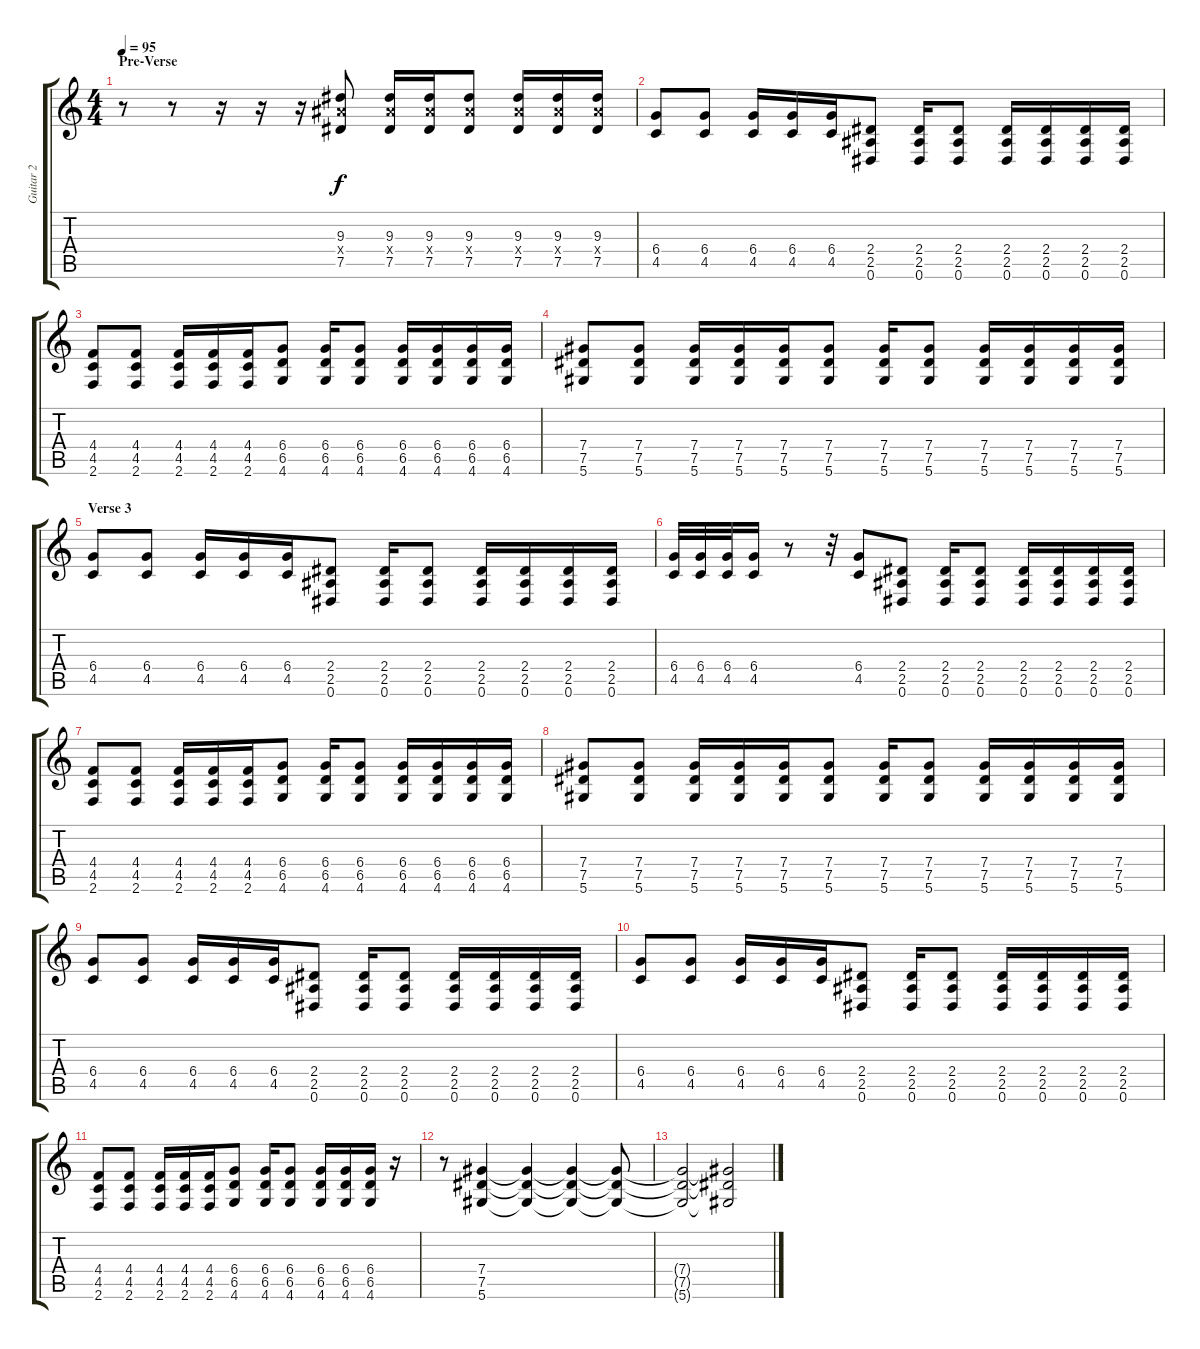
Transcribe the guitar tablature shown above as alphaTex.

\track ("Guitar 2" "Guitar 2") {instrument distortionguitar}
\staff {score tabs}
\tuning (Eb4 Bb3 Gb3 Db3 Ab2 Eb2) {hide}
\ts (4 4)
\section ("" "Pre-Verse")
\tempo 95
\clef g2
\ks c
r.8{dy f} r.8 r.16 r.16 r.16 (9.3 9.4{x} 7.5).8 (9.3 9.4{x} 7.5).16 (9.3 9.4{x} 7.5).16 (9.3 9.4{x} 7.5).8 (9.3 9.4{x} 7.5).16 (9.3 9.4{x} 7.5).16 (9.3 9.4{x} 7.5).16 |
(6.4 4.5).8 (6.4 4.5).8 (6.4 4.5).16 (6.4 4.5).16 (6.4 4.5).16 (2.4 2.5 0.6).8 (2.4 2.5 0.6).16 (2.4 2.5 0.6).8 (2.4 2.5 0.6).16 (2.4 2.5 0.6).16 (2.4 2.5 0.6).16 (2.4 2.5 0.6).16 |
(4.4 4.5 2.6).8 (4.4 4.5 2.6).8 (4.4 4.5 2.6).16 (4.4 4.5 2.6).16 (4.4 4.5 2.6).16 (6.4 6.5 4.6).8 (6.4 6.5 4.6).16 (6.4 6.5 4.6).8 (6.4 6.5 4.6).16 (6.4 6.5 4.6).16 (6.4 6.5 4.6).16 (6.4 6.5 4.6).16 |
(7.4 7.5 5.6).8 (7.4 7.5 5.6).8 (7.4 7.5 5.6).16 (7.4 7.5 5.6).16 (7.4 7.5 5.6).16 (7.4 7.5 5.6).8 (7.4 7.5 5.6).16 (7.4 7.5 5.6).8 (7.4 7.5 5.6).16 (7.4 7.5 5.6).16 (7.4 7.5 5.6).16 (7.4 7.5 5.6).16 |
\section ("" "Verse 3")
(6.4 4.5).8 (6.4 4.5).8 (6.4 4.5).16 (6.4 4.5).16 (6.4 4.5).16 (2.4 2.5 0.6).8 (2.4 2.5 0.6).16 (2.4 2.5 0.6).8 (2.4 2.5 0.6).16 (2.4 2.5 0.6).16 (2.4 2.5 0.6).16 (2.4 2.5 0.6).16 |
(6.4 4.5).32 (6.4 4.5).32 (6.4 4.5).32 (6.4 4.5).16 r.8 r.32 (6.4 4.5).8 (2.4 2.5 0.6).8 (2.4 2.5 0.6).16 (2.4 2.5 0.6).8 (2.4 2.5 0.6).16 (2.4 2.5 0.6).16 (2.4 2.5 0.6).16 (2.4 2.5 0.6).16 |
(4.4 4.5 2.6).8 (4.4 4.5 2.6).8 (4.4 4.5 2.6).16 (4.4 4.5 2.6).16 (4.4 4.5 2.6).16 (6.4 6.5 4.6).8 (6.4 6.5 4.6).16 (6.4 6.5 4.6).8 (6.4 6.5 4.6).16 (6.4 6.5 4.6).16 (6.4 6.5 4.6).16 (6.4 6.5 4.6).16 |
(7.4 7.5 5.6).8 (7.4 7.5 5.6).8 (7.4 7.5 5.6).16 (7.4 7.5 5.6).16 (7.4 7.5 5.6).16 (7.4 7.5 5.6).8 (7.4 7.5 5.6).16 (7.4 7.5 5.6).8 (7.4 7.5 5.6).16 (7.4 7.5 5.6).16 (7.4 7.5 5.6).16 (7.4 7.5 5.6).16 |
(6.4 4.5).8 (6.4 4.5).8 (6.4 4.5).16 (6.4 4.5).16 (6.4 4.5).16 (2.4 2.5 0.6).8 (2.4 2.5 0.6).16 (2.4 2.5 0.6).8 (2.4 2.5 0.6).16 (2.4 2.5 0.6).16 (2.4 2.5 0.6).16 (2.4 2.5 0.6).16 |
(6.4 4.5).8 (6.4 4.5).8 (6.4 4.5).16 (6.4 4.5).16 (6.4 4.5).16 (2.4 2.5 0.6).8 (2.4 2.5 0.6).16 (2.4 2.5 0.6).8 (2.4 2.5 0.6).16 (2.4 2.5 0.6).16 (2.4 2.5 0.6).16 (2.4 2.5 0.6).16 |
(4.4 4.5 2.6).8 (4.4 4.5 2.6).8 (4.4 4.5 2.6).16 (4.4 4.5 2.6).16 (4.4 4.5 2.6).16 (6.4 6.5 4.6).8 (6.4 6.5 4.6).16 (6.4 6.5 4.6).8 (6.4 6.5 4.6).16 (6.4 6.5 4.6).16 (6.4 6.5 4.6).16 r.16 |
r.8 (7.4 7.5 5.6).4 (7.4{t} 7.5{t} 5.6{t}).4 (7.4{t} 7.5{t} 5.6{t}).4 (7.4{t} 7.5{t} 5.6{t}).8 |
(7.4{t} 7.5{t} 5.6{t}).2 (7.4{t} 7.5{t} 5.6{t}).2
